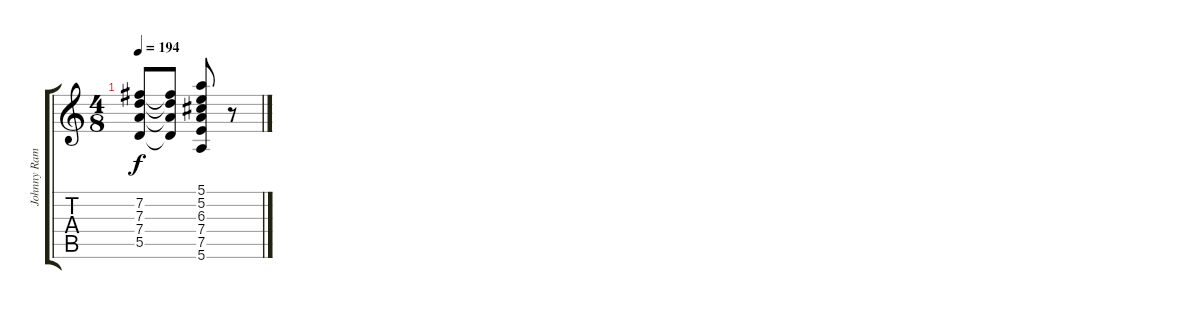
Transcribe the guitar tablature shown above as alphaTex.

\track ("Johnny Ramone - Guitar" "Johnny Ram") {instrument distortionguitar}
\staff {score tabs}
\tuning (E4 B3 G3 D3 A2 E2) {hide}
\ts (4 8)
\tempo 194
\clef g2
\ks c
(7.2 7.3 7.4 5.5).8{dy f} (7.2{t} 7.3{t} 7.4{t} 5.5{t}).8 (5.1 5.2 6.3 7.4 7.5 5.6).8 r.8
